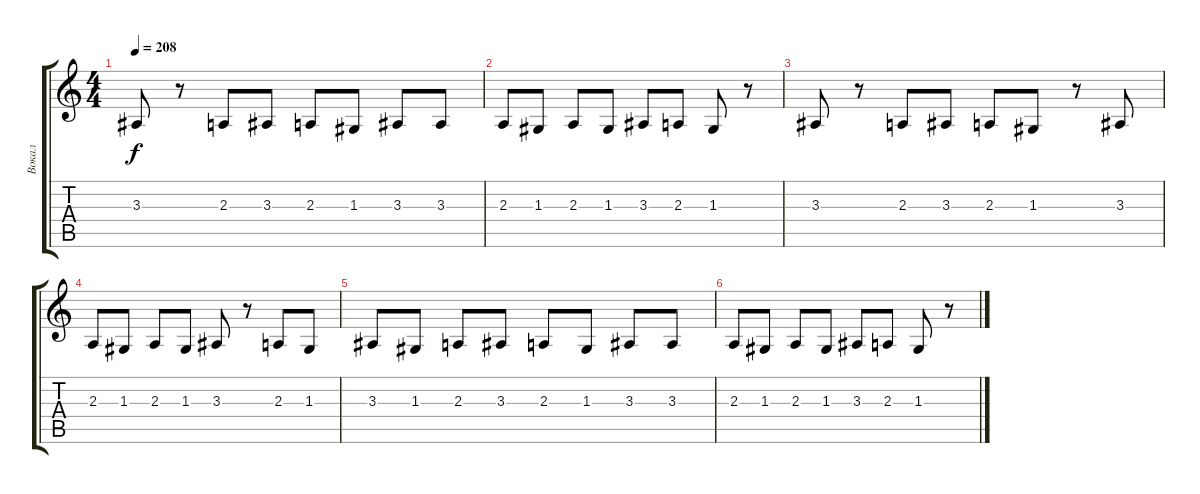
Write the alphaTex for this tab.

\track ("Вокал" "Вокал") {instrument tenorsax}
\staff {score tabs}
\tuning (E4 B3 G3 D3 A2 E2) {hide}
\ts (4 4)
\tempo 208
\clef g2
\ks c
3.3.8{dy f} r.8 2.3.8 3.3.8 2.3.8 1.3.8 3.3.8 3.3.8 |
2.3.8 1.3.8 2.3.8 1.3.8 3.3.8 2.3.8 1.3.8 r.8 |
3.3.8 r.8 2.3.8 3.3.8 2.3.8 1.3.8 r.8 3.3.8 |
2.3.8 1.3.8 2.3.8 1.3.8 3.3.8 r.8 2.3.8 1.3.8 |
3.3.8 1.3.8 2.3.8 3.3.8 2.3.8 1.3.8 3.3.8 3.3.8 |
2.3.8 1.3.8 2.3.8 1.3.8 3.3.8 2.3.8 1.3.8 r.8
